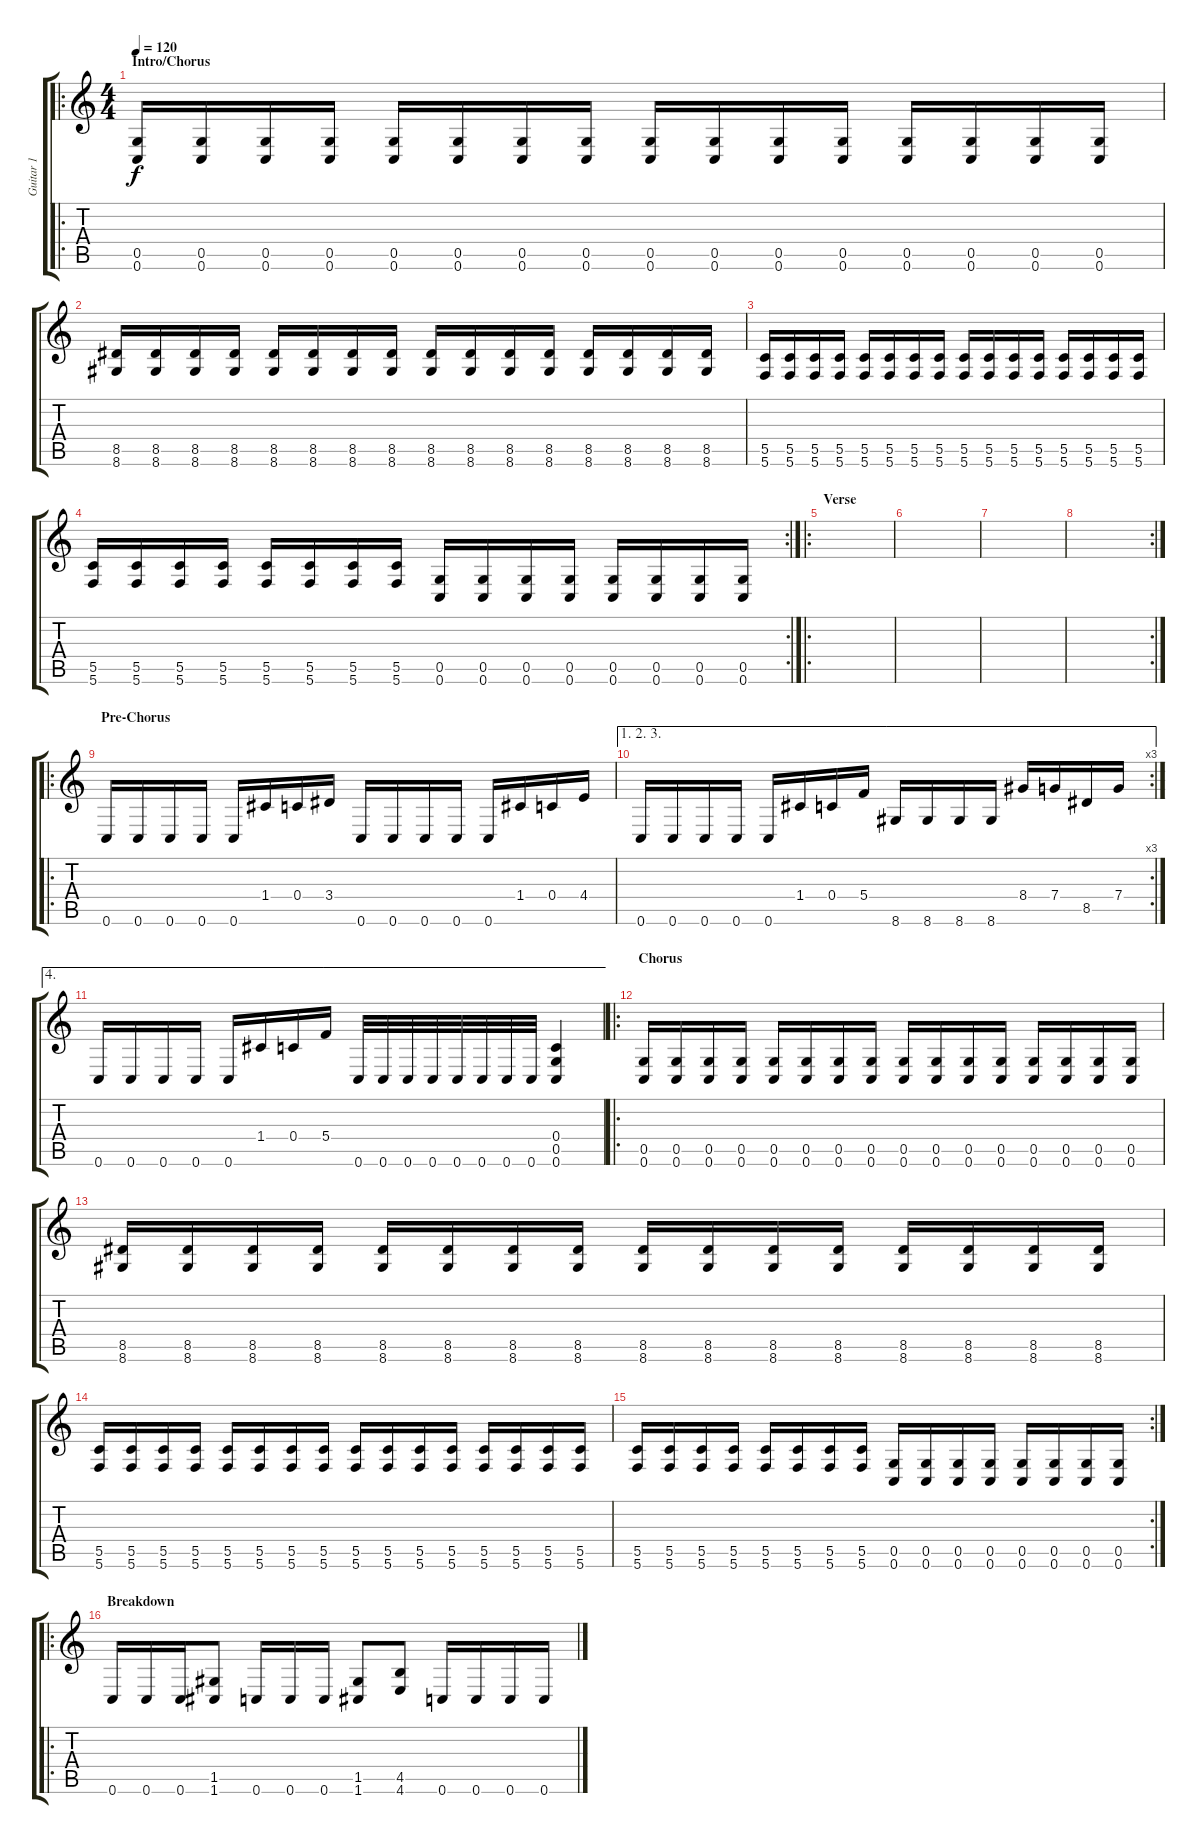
\track ("Guitar 1" "Guitar 1") {instrument distortionguitar}
\staff {score tabs}
\tuning (D4 A3 F3 C3 G2 C2) {hide}
\ro
\ts (4 4)
\section ("" "Intro/Chorus")
\tempo 120
\clef g2
\ks c
(0.5 0.6).16{dy f instrument distortionguitar} (0.5 0.6).16 (0.5 0.6).16 (0.5 0.6).16 (0.5 0.6).16 (0.5 0.6).16 (0.5 0.6).16 (0.5 0.6).16 (0.5 0.6).16 (0.5 0.6).16 (0.5 0.6).16 (0.5 0.6).16 (0.5 0.6).16 (0.5 0.6).16 (0.5 0.6).16 (0.5 0.6).16 |
(8.5 8.6).16 (8.5 8.6).16 (8.5 8.6).16 (8.5 8.6).16 (8.5 8.6).16 (8.5 8.6).16 (8.5 8.6).16 (8.5 8.6).16 (8.5 8.6).16 (8.5 8.6).16 (8.5 8.6).16 (8.5 8.6).16 (8.5 8.6).16 (8.5 8.6).16 (8.5 8.6).16 (8.5 8.6).16 |
(5.5 5.6).16 (5.5 5.6).16 (5.5 5.6).16 (5.5 5.6).16 (5.5 5.6).16 (5.5 5.6).16 (5.5 5.6).16 (5.5 5.6).16 (5.5 5.6).16 (5.5 5.6).16 (5.5 5.6).16 (5.5 5.6).16 (5.5 5.6).16 (5.5 5.6).16 (5.5 5.6).16 (5.5 5.6).16 |
\rc 2
(5.5 5.6).16 (5.5 5.6).16 (5.5 5.6).16 (5.5 5.6).16 (5.5 5.6).16 (5.5 5.6).16 (5.5 5.6).16 (5.5 5.6).16 (0.5 0.6).16 (0.5 0.6).16 (0.5 0.6).16 (0.5 0.6).16 (0.5 0.6).16 (0.5 0.6).16 (0.5 0.6).16 (0.5 0.6).16 |
\ro
\section ("" "Verse")
|
|
|
\rc 2
|
\ro
\section ("" "Pre-Chorus")
0.6.16 0.6.16 0.6.16 0.6.16 0.6.16 1.4.16 0.4.16 3.4.16 0.6.16 0.6.16 0.6.16 0.6.16 0.6.16 1.4.16 0.4.16 4.4.16 |
\ae (1 2 3)
\rc 3
0.6.16 0.6.16 0.6.16 0.6.16 0.6.16 1.4.16 0.4.16 5.4.16 8.6.16 8.6.16 8.6.16 8.6.16 8.4.16 7.4.16 8.5.16 7.4.16 |
\ae 4
0.6.16 0.6.16 0.6.16 0.6.16 0.6.16 1.4.16 0.4.16 5.4.16 0.6.32 0.6.32 0.6.32 0.6.32 0.6.32 0.6.32 0.6.32 0.6.32 (0.4 0.5 0.6).4 |
\ro
\section ("" "Chorus")
(0.5 0.6).16 (0.5 0.6).16 (0.5 0.6).16 (0.5 0.6).16 (0.5 0.6).16 (0.5 0.6).16 (0.5 0.6).16 (0.5 0.6).16 (0.5 0.6).16 (0.5 0.6).16 (0.5 0.6).16 (0.5 0.6).16 (0.5 0.6).16 (0.5 0.6).16 (0.5 0.6).16 (0.5 0.6).16 |
(8.5 8.6).16 (8.5 8.6).16 (8.5 8.6).16 (8.5 8.6).16 (8.5 8.6).16 (8.5 8.6).16 (8.5 8.6).16 (8.5 8.6).16 (8.5 8.6).16 (8.5 8.6).16 (8.5 8.6).16 (8.5 8.6).16 (8.5 8.6).16 (8.5 8.6).16 (8.5 8.6).16 (8.5 8.6).16 |
(5.5 5.6).16 (5.5 5.6).16 (5.5 5.6).16 (5.5 5.6).16 (5.5 5.6).16 (5.5 5.6).16 (5.5 5.6).16 (5.5 5.6).16 (5.5 5.6).16 (5.5 5.6).16 (5.5 5.6).16 (5.5 5.6).16 (5.5 5.6).16 (5.5 5.6).16 (5.5 5.6).16 (5.5 5.6).16 |
\rc 2
(5.5 5.6).16 (5.5 5.6).16 (5.5 5.6).16 (5.5 5.6).16 (5.5 5.6).16 (5.5 5.6).16 (5.5 5.6).16 (5.5 5.6).16 (0.5 0.6).16 (0.5 0.6).16 (0.5 0.6).16 (0.5 0.6).16 (0.5 0.6).16 (0.5 0.6).16 (0.5 0.6).16 (0.5 0.6).16 |
\ro
\section ("" "Breakdown")
0.6.16 0.6.16 0.6.16 (1.5 1.6).8 0.6.16 0.6.16 0.6.16 (1.5 1.6).8 (4.5 4.6).8 0.6.16 0.6.16 0.6.16 0.6.16
